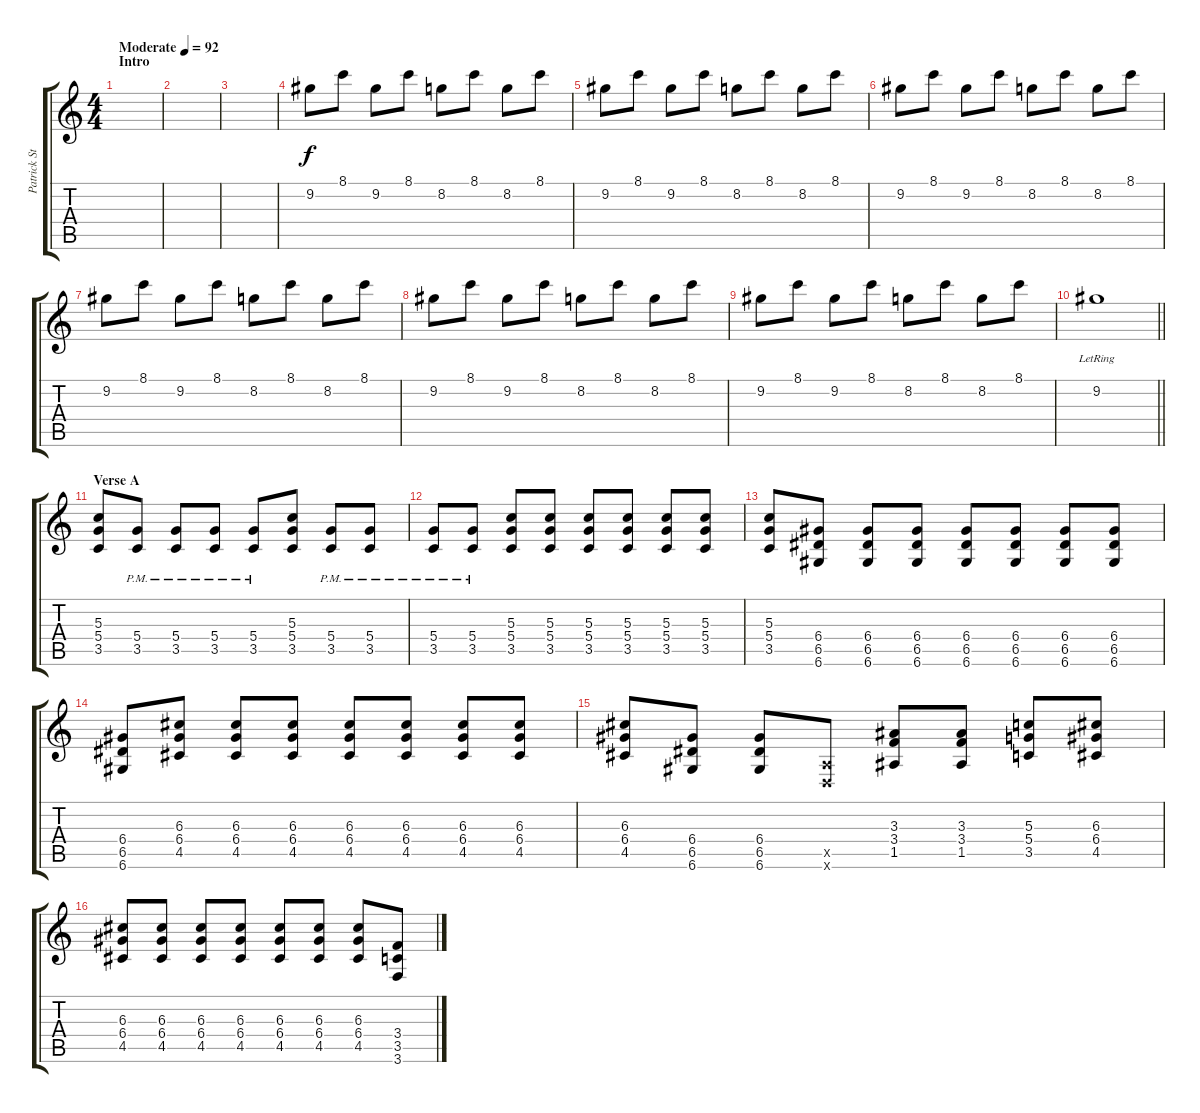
\track ("Patrick Stump (Rythm Guitar)" "Patrick St") {instrument distortionguitar}
\staff {score tabs}
\tuning (E4 B3 G3 D3 A2 D2) {hide}
\ts (4 4)
\section ("" "Intro")
\tempo (92 "Moderate")
\clef g2
\ks c
|
|
|
9.2.8 8.1.8 9.2.8 8.1.8 8.2.8 8.1.8 8.2.8 8.1.8 |
9.2.8 8.1.8 9.2.8 8.1.8 8.2.8 8.1.8 8.2.8 8.1.8 |
9.2.8 8.1.8 9.2.8 8.1.8 8.2.8 8.1.8 8.2.8 8.1.8 |
9.2.8 8.1.8 9.2.8 8.1.8 8.2.8 8.1.8 8.2.8 8.1.8 |
9.2.8 8.1.8 9.2.8 8.1.8 8.2.8 8.1.8 8.2.8 8.1.8 |
9.2.8 8.1.8 9.2.8 8.1.8 8.2.8 8.1.8 8.2.8 8.1.8 |
\barLineRight lightlight
9.2{lr}.1 |
\section ("" "Verse A")
(5.3 5.4 3.5).8 (5.4{pm} 3.5{pm}).8 (5.4{pm} 3.5{pm}).8 (5.4{pm} 3.5{pm}).8 (5.4{pm} 3.5{pm}).8 (5.3 5.4 3.5).8 (5.4{pm} 3.5{pm}).8 (5.4{pm} 3.5{pm}).8 |
(5.4{pm} 3.5{pm}).8 (5.4{pm} 3.5{pm}).8 (5.3 5.4 3.5).8 (5.3 5.4 3.5).8 (5.3 5.4 3.5).8 (5.3 5.4 3.5).8 (5.3 5.4 3.5).8 (5.3 5.4 3.5).8 |
(5.3 5.4 3.5).8 (6.4 6.5 6.6).8 (6.4 6.5 6.6).8 (6.4 6.5 6.6).8 (6.4 6.5 6.6).8 (6.4 6.5 6.6).8 (6.4 6.5 6.6).8 (6.4 6.5 6.6).8 |
(6.4 6.5 6.6).8 (6.3 6.4 4.5).8 (6.3 6.4 4.5).8 (6.3 6.4 4.5).8 (6.3 6.4 4.5).8 (6.3 6.4 4.5).8 (6.3 6.4 4.5).8 (6.3 6.4 4.5).8 |
(6.3 6.4 4.5).8 (6.4 6.5 6.6).8 (6.4 6.5 6.6).8 (0.5{x} 0.6{x}).8 (3.3 3.4 1.5).8 (3.3 3.4 1.5).8 (5.3 5.4 3.5).8 (6.3 6.4 4.5).8 |
(6.3 6.4 4.5).8 (6.3 6.4 4.5).8 (6.3 6.4 4.5).8 (6.3 6.4 4.5).8 (6.3 6.4 4.5).8 (6.3 6.4 4.5).8 (6.3 6.4 4.5).8 (3.4 3.5 3.6).8
